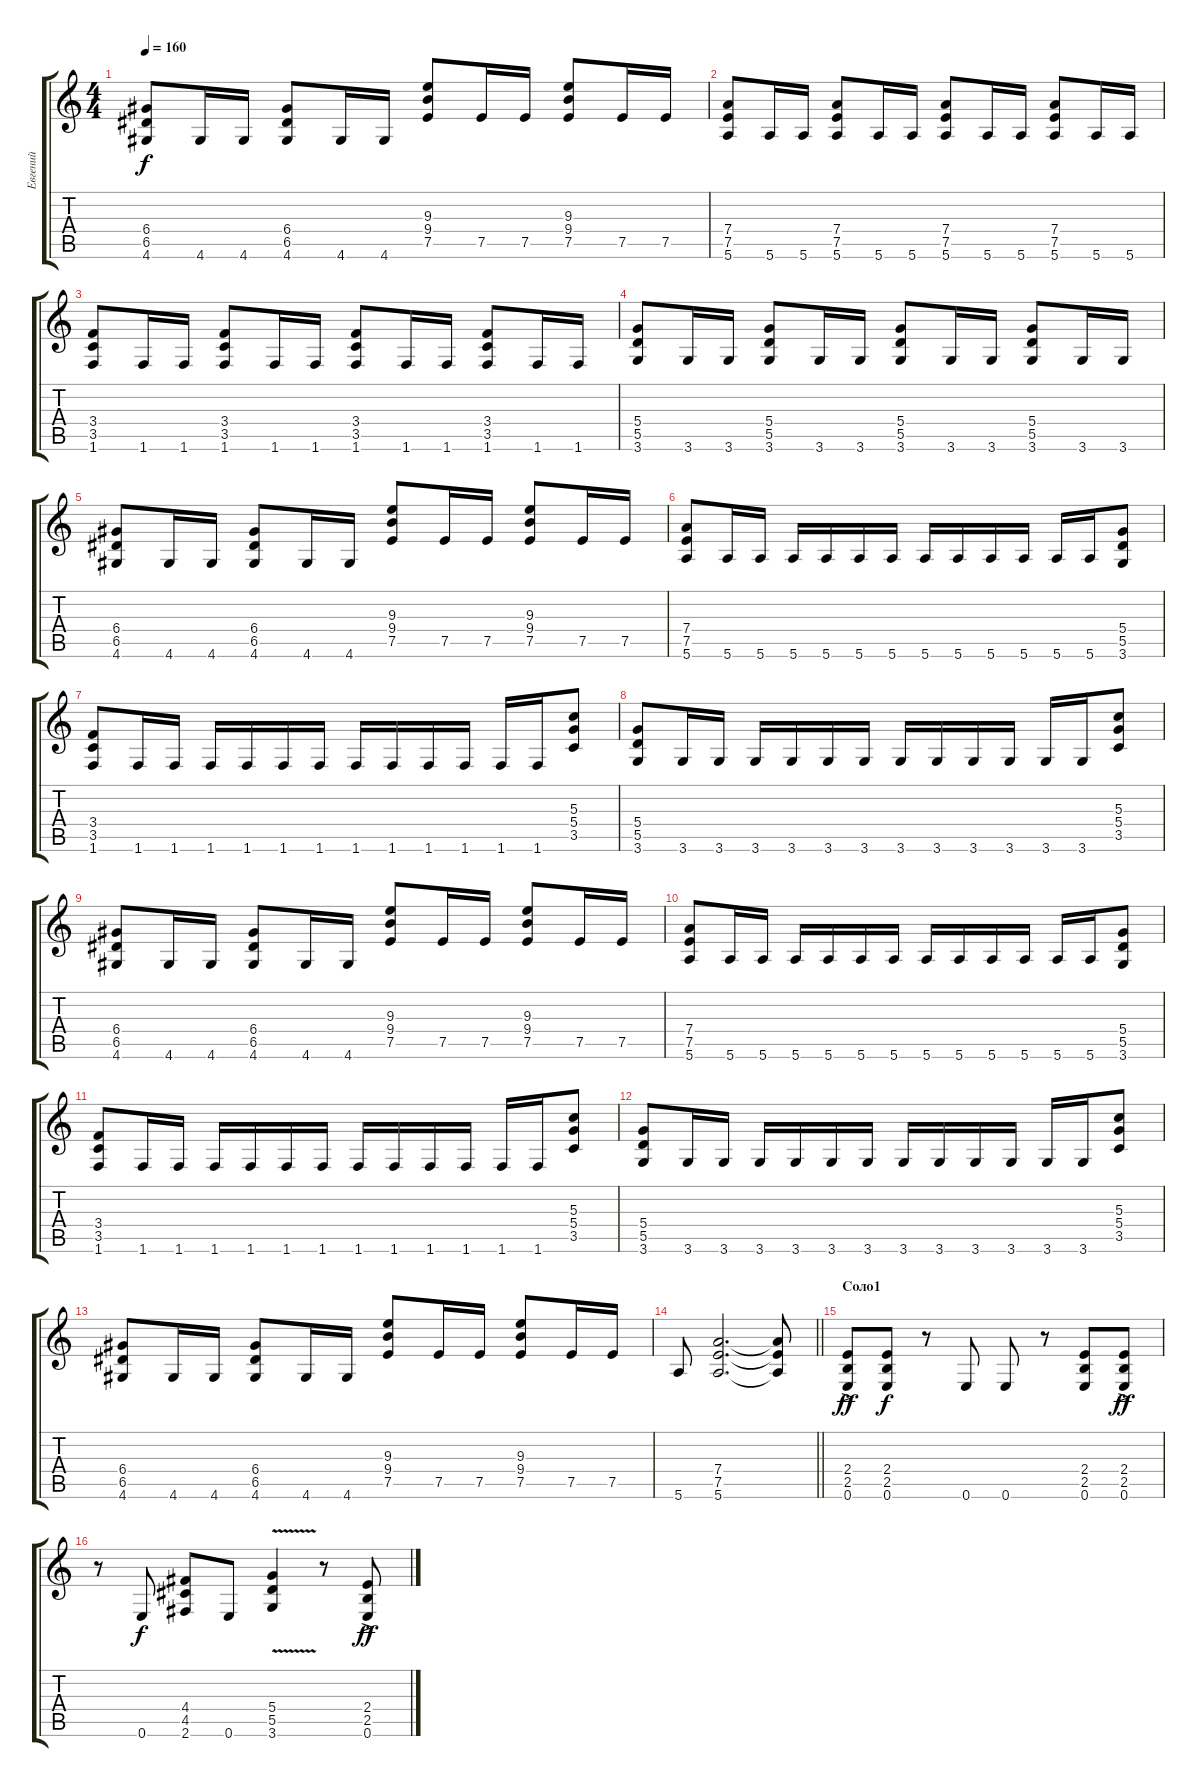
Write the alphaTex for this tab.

\track ("Евгений" "Евгений") {instrument distortionguitar}
\staff {score tabs}
\tuning (E4 B3 G3 D3 A2 E2) {hide}
\ts (4 4)
\tempo 160
\clef g2
\ks c
(6.4 6.5 4.6).8{dy f} 4.6.16 4.6.16 (6.4 6.5 4.6).8 4.6.16 4.6.16 (9.3 9.4 7.5).8 7.5.16 7.5.16 (9.3 9.4 7.5).8 7.5.16 7.5.16 |
(7.4 7.5 5.6).8 5.6.16 5.6.16 (7.4 7.5 5.6).8 5.6.16 5.6.16 (7.4 7.5 5.6).8 5.6.16 5.6.16 (7.4 7.5 5.6).8 5.6.16 5.6.16 |
(3.4 3.5 1.6).8 1.6.16 1.6.16 (3.4 3.5 1.6).8 1.6.16 1.6.16 (3.4 3.5 1.6).8 1.6.16 1.6.16 (3.4 3.5 1.6).8 1.6.16 1.6.16 |
(5.4 5.5 3.6).8 3.6.16 3.6.16 (5.4 5.5 3.6).8 3.6.16 3.6.16 (5.4 5.5 3.6).8 3.6.16 3.6.16 (5.4 5.5 3.6).8 3.6.16 3.6.16 |
(6.4 6.5 4.6).8 4.6.16 4.6.16 (6.4 6.5 4.6).8 4.6.16 4.6.16 (9.3 9.4 7.5).8 7.5.16 7.5.16 (9.3 9.4 7.5).8 7.5.16 7.5.16 |
(7.4 7.5 5.6).8 5.6.16 5.6.16 5.6.16 5.6.16 5.6.16 5.6.16 5.6.16 5.6.16 5.6.16 5.6.16 5.6.16 5.6.16 (5.4 5.5 3.6).8 |
(3.4 3.5 1.6).8 1.6.16 1.6.16 1.6.16 1.6.16 1.6.16 1.6.16 1.6.16 1.6.16 1.6.16 1.6.16 1.6.16 1.6.16 (5.3 5.4 3.5).8 |
(5.4 5.5 3.6).8 3.6.16 3.6.16 3.6.16 3.6.16 3.6.16 3.6.16 3.6.16 3.6.16 3.6.16 3.6.16 3.6.16 3.6.16 (5.3 5.4 3.5).8 |
(6.4 6.5 4.6).8 4.6.16 4.6.16 (6.4 6.5 4.6).8 4.6.16 4.6.16 (9.3 9.4 7.5).8 7.5.16 7.5.16 (9.3 9.4 7.5).8 7.5.16 7.5.16 |
(7.4 7.5 5.6).8 5.6.16 5.6.16 5.6.16 5.6.16 5.6.16 5.6.16 5.6.16 5.6.16 5.6.16 5.6.16 5.6.16 5.6.16 (5.4 5.5 3.6).8 |
(3.4 3.5 1.6).8 1.6.16 1.6.16 1.6.16 1.6.16 1.6.16 1.6.16 1.6.16 1.6.16 1.6.16 1.6.16 1.6.16 1.6.16 (5.3 5.4 3.5).8 |
(5.4 5.5 3.6).8 3.6.16 3.6.16 3.6.16 3.6.16 3.6.16 3.6.16 3.6.16 3.6.16 3.6.16 3.6.16 3.6.16 3.6.16 (5.3 5.4 3.5).8 |
(6.4 6.5 4.6).8 4.6.16 4.6.16 (6.4 6.5 4.6).8 4.6.16 4.6.16 (9.3 9.4 7.5).8 7.5.16 7.5.16 (9.3 9.4 7.5).8 7.5.16 7.5.16 |
\barLineRight lightlight
5.6.8 (7.4 7.5 5.6).2{d} (7.4{t} 7.5{t} 5.6{t}).8 |
\section ("" "Соло1")
(2.4 2.5 0.6{ac}).8{dy ff} (2.4 2.5 0.6).8{dy f} r.8 0.6.8 0.6.8 r.8 (2.4 2.5 0.6).8 (2.4 2.5 0.6{ac}).8{dy ff} |
r.8 0.6.8{dy f} (4.4 4.5 2.6).8 0.6.8 (5.4 5.5 3.6{v}).4 r.8 (2.4 2.5 0.6{ac}).8{dy ff}
